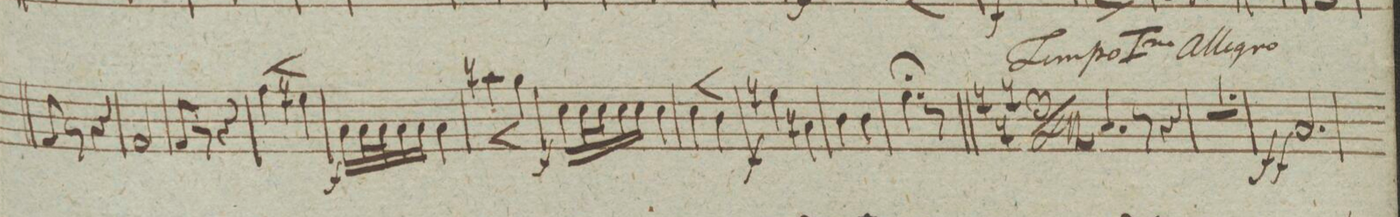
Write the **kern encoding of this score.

**kern	**dynam
*I"Fagoto 1mo	*
*clefF4	*
*k[f#c#g#]	*
*M2/4	*
8AA/	.
8r	.
4r	.
=56	=56
2AA/	.
=57	=57
8AA/	.
8r	.
4r	.
=58	=58
4A\	<
4Gn\	[[
=59	=59
16C#\LL	f
32C#\L	.
32C#\J	.
16C#\	.
16C#\JJ	.
4C#\	.
=60	=60
4cn\	<
4B\	[[
=61	=61
16E\LL	f
32E\L	.
32E\J	.
16E\	.
16E\JJ	.
4E\	.
=62	=62
4E\	<
4D\	[[
=63	=63
4Gn\	f
4Cn\	.
=64	=64
4D\	.
4D\	.
=65	=65
4.G#;\	.
8r	.
=66||	=66||
*k[]	*
*M3/4	*
4.C/	.
8r	.
4r	.
=67	=67
2.r	.
=68	=68
2.C/	ff
=69	=69
*-	*-
